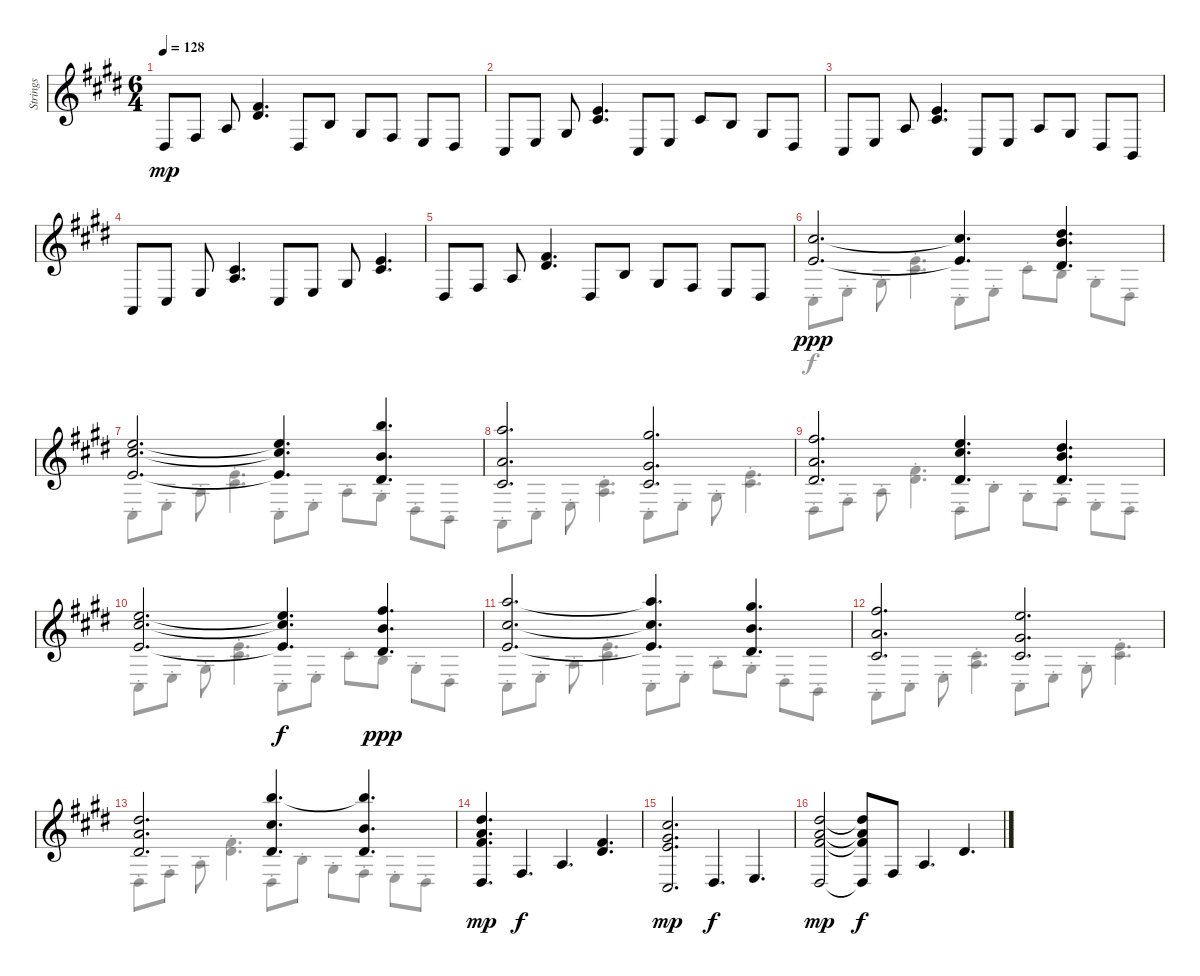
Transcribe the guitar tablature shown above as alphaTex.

\track ("Strings" "Strings") {instrument stringensemble1}
\staff {score}
\tuning (E4 B3 G3 D3 A2 C2) {hide}
\voice
\ts (6 4)
\tempo 128
\clef g2
\ks e
1.4.8{dy mp} 4.4.8 2.3.8 (2.1 4.2).4{d} 1.4.8 0.2.8 1.3.8 4.4.8 2.4.8 1.4.8 |
4.5.8 2.4.8 1.3.8 (0.1 2.2).4{d} 4.5.8 2.4.8 2.2.8 0.2.8 1.3.8 1.4.8 |
4.5.8 2.4.8 2.3.8 (0.1 2.2).4{d} 4.5.8 2.4.8 2.3.8 1.3.8 1.4.8 2.5.8 |
0.5.8 4.5.8 2.4.8 (2.2 2.3).4{d} 4.5.8 2.4.8 1.3.8 (0.1 2.2).4{d} |
1.4.8 4.4.8 2.3.8 (2.1 4.2).4{d} 1.4.8 0.2.8 1.3.8 4.4.8 2.4.8 1.4.8 |
(9.1 9.3).2{d dy ppp} (9.1{t} 9.3{t}).4{d} (11.1 12.2 13.4).4{d} |
(12.1 14.2 14.4).2{d} (12.1{t} 14.2{t} 14.4{t}).4{d} (19.1 16.3 18.5).4{d} |
(17.1 19.4 16.5).2{d} (16.1 18.4 16.5).2{d} |
(19.2 19.4 18.5).2{d} (17.2 18.3 18.5).4{d} (16.2 16.3 18.5).4{d} |
(12.1 14.2 9.3).2{d} (12.1{t} 14.2{t} 9.3{t}).4{d dy f} (14.1 12.2 13.4).4{d dy ppp} |
(17.1 14.2 14.4).2{d} (17.1{t} 14.2{t} 14.4{t}).4{d} (16.1 16.3 18.5).4{d} |
(14.1 14.3 16.5).2{d} (17.2 18.4 16.5).2{d} |
(20.3 19.4 18.5).2{d} (19.1 18.3 18.5).4{d} (19.1{t} 16.3 18.5).4{d} |
(16.2 14.3 16.4 15.6).4{d dy mp} 18.6.4{d dy f} 12.5.4{d} (11.3 13.4).4{d} |
(14.2 13.3 14.4 13.6).2{d dy mp} 15.6.4{d dy f} 16.6.4{d} |
(16.2 14.3 16.4 15.6).2{dy mp} (16.2{t} 14.3{t} 16.4{t} 15.6{t}).8{dy f} 18.6.8 12.5.4{d} 13.4.4{d}
\voice
\clef g2
\ottava regular
\simile none
\ks e
|
|
|
|
|
4.5{st}.8 2.4{st}.8 1.3{st}.8 (0.1{st} 2.2{st}).4{d} 4.5{st}.8 2.4{st}.8 2.2{st}.8 0.2{st}.8 1.3{st}.8 1.4{st}.8 |
4.5{st}.8 2.4{st}.8 2.3{st}.8 (0.1{st} 2.2{st}).4{d} 4.5{st}.8 2.4{st}.8 2.3{st}.8 1.3{st}.8 1.4{st}.8 2.5{st}.8 |
0.5{st}.8 4.5{st}.8 2.4{st}.8 (2.2{st} 2.3{st}).4{d} 4.5{st}.8 2.4{st}.8 1.3{st}.8 (0.1{st} 2.2{st}).4{d} |
1.4{st}.8 4.4{st}.8 2.3{st}.8 (2.1{st} 4.2{st}).4{d} 1.4{st}.8 0.2{st}.8 1.3{st}.8 4.4{st}.8 2.4{st}.8 1.4{st}.8 |
4.5{st}.8 2.4{st}.8 1.3{st}.8 (0.1{st} 2.2{st}).4{d} 4.5{st}.8 2.4{st}.8 2.2{st}.8 0.2{st}.8 1.3{st}.8 1.4{st}.8 |
4.5{st}.8 2.4{st}.8 2.3{st}.8 (0.1{st} 2.2{st}).4{d} 4.5{st}.8 2.4{st}.8 2.3{st}.8 1.3{st}.8 1.4{st}.8 2.5{st}.8 |
0.5{st}.8 4.5{st}.8 2.4{st}.8 (2.2{st} 2.3{st}).4{d} 4.5{st}.8 2.4{st}.8 1.3{st}.8 (0.1{st} 2.2{st}).4{d} |
1.4{st}.8 4.4{st}.8 2.3{st}.8 (2.1{st} 4.2{st}).4{d} 1.4{st}.8 0.2{st}.8 1.3{st}.8 4.4{st}.8 2.4{st}.8 1.4{st}.8 |
|
|
